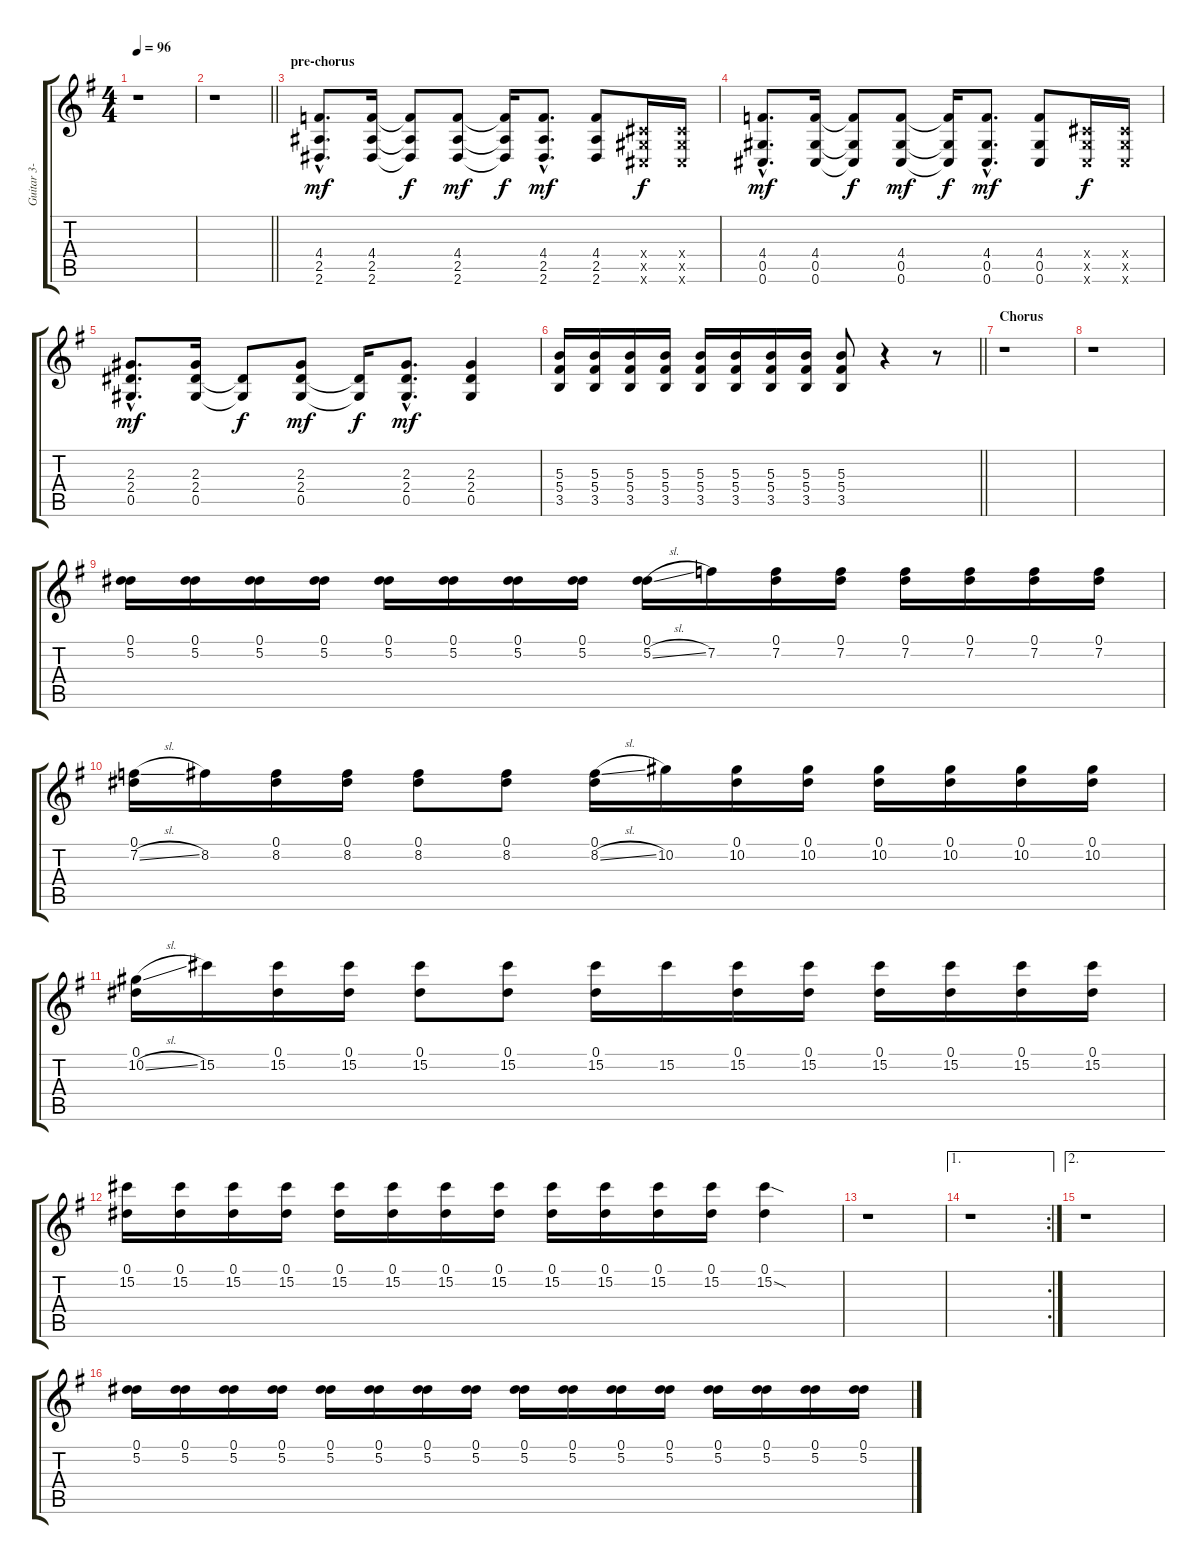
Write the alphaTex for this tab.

\track ("Guitar 3- Distortion" "Guitar 3- ") {instrument distortionguitar}
\staff {score tabs}
\tuning (Eb4 Bb3 Gb3 Db3 Ab2 Db2) {hide}
\ts (4 4)
\tempo 96
\clef g2
\ks g
r.1{dy mf} |
\barLineRight lightlight
r.1 |
\section ("" "pre-chorus")
(4.4{hac} 2.5{hac} 2.6{hac}).8{d} (4.4 2.5 2.6).16 (4.4{t} 2.5{t} 2.6{t}).8{dy f} (4.4 2.5 2.6).8{dy mf} (4.4{t} 2.5{t} 2.6{t}).16{dy f} (4.4{hac} 2.5{hac} 2.6{hac}).8{d dy mf} (4.4 2.5 2.6).8 (0.4{x} 0.5{x} 0.6{x}).16{dy f} (0.4{x} 0.5{x} 0.6{x}).16 |
(4.4{hac} 0.5{hac} 0.6{hac}).8{d dy mf} (4.4 0.5 0.6).16 (4.4{t} 0.5{t} 0.6{t}).8{dy f} (4.4 0.5 0.6).8{dy mf} (4.4{t} 0.5{t} 0.6{t}).16{dy f} (4.4{hac} 0.5{hac} 0.6{hac}).8{d dy mf} (4.4 0.5 0.6).8 (0.4{x} 0.5{x} 0.6{x}).16{dy f} (0.4{x} 0.5{x} 0.6{x}).16 |
(2.3{hac} 2.4{hac} 0.5{hac}).8{d dy mf} (2.3 2.4 0.5).16 (2.4{t} 0.5{t}).8{dy f} (2.3 2.4 0.5).8{dy mf} (2.4{t} 0.5{t}).16{dy f} (2.3{hac} 2.4{hac} 0.5{hac}).8{d dy mf} (2.3 2.4 0.5).4 |
\barLineRight lightlight
(5.3 5.4 3.5).16 (5.3 5.4 3.5).16 (5.3 5.4 3.5).16 (5.3 5.4 3.5).16 (5.3 5.4 3.5).16 (5.3 5.4 3.5).16 (5.3 5.4 3.5).16 (5.3 5.4 3.5).16 (5.3 5.4 3.5).8 r.4 r.8 |
\section ("" "Chorus")
r.1 |
r.1 |
(0.1 5.2).16 (0.1 5.2).16 (0.1 5.2).16 (0.1 5.2).16 (0.1 5.2).16 (0.1 5.2).16 (0.1 5.2).16 (0.1 5.2).16 (0.1 5.2{sl}).16 7.2.16 (0.1 7.2).16 (0.1 7.2).16 (0.1 7.2).16 (0.1 7.2).16 (0.1 7.2).16 (0.1 7.2).16 |
(0.1 7.2{sl}).16 8.2.16 (0.1 8.2).16 (0.1 8.2).16 (0.1 8.2).8 (0.1 8.2).8 (0.1 8.2{sl}).16 10.2.16 (0.1 10.2).16 (0.1 10.2).16 (0.1 10.2).16 (0.1 10.2).16 (0.1 10.2).16 (0.1 10.2).16 |
(0.1 10.2{sl}).16 15.2.16 (0.1 15.2).16 (0.1 15.2).16 (0.1 15.2).8 (0.1 15.2).8 (0.1 15.2).16 15.2.16 (0.1 15.2).16 (0.1 15.2).16 (0.1 15.2).16 (0.1 15.2).16 (0.1 15.2).16 (0.1 15.2).16 |
(0.1 15.2).16 (0.1 15.2).16 (0.1 15.2).16 (0.1 15.2).16 (0.1 15.2).16 (0.1 15.2).16 (0.1 15.2).16 (0.1 15.2).16 (0.1 15.2).16 (0.1 15.2).16 (0.1 15.2).16 (0.1 15.2).16 (0.1 15.2{sod}).4 |
r.1 |
\ae 1
\rc 2
r.1 |
\ae 2
r.1 |
(0.1 5.2).16 (0.1 5.2).16 (0.1 5.2).16 (0.1 5.2).16 (0.1 5.2).16 (0.1 5.2).16 (0.1 5.2).16 (0.1 5.2).16 (0.1 5.2).16 (0.1 5.2).16 (0.1 5.2).16 (0.1 5.2).16 (0.1 5.2).16 (0.1 5.2).16 (0.1 5.2).16 (0.1 5.2).16
